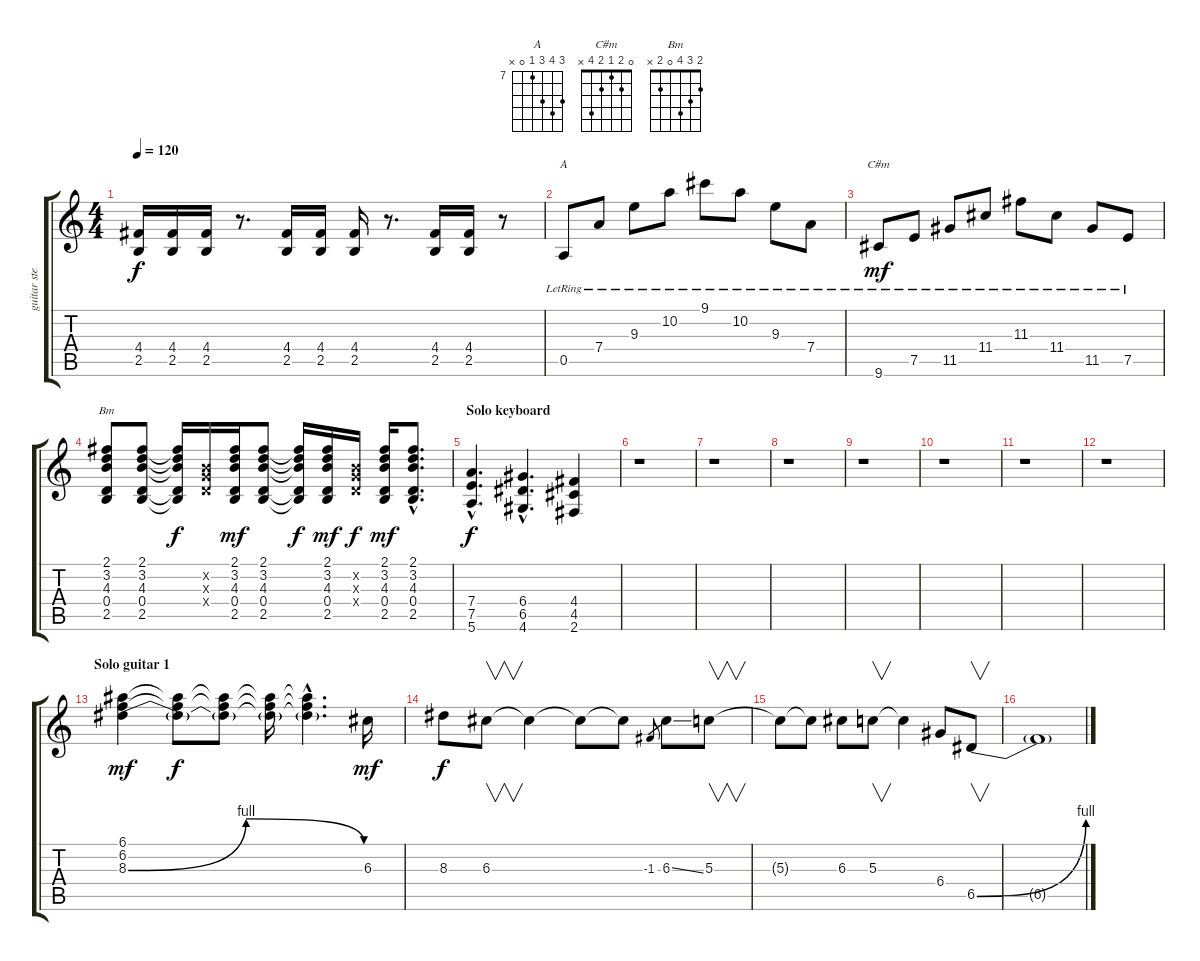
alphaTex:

\track ("guitar steel / over" "guitar ste") {instrument acousticguitarsteel}
\staff {score tabs}
\tuning (E4 B3 G3 D3 A2 E2) {hide}
\chord ("A" 9 10 9 7 0 x) {firstfret 7}
\chord ("C#m" 0 2 1 2 4 x)
\chord ("Bm" 2 3 4 0 2 x)
\ts (4 4)
\tempo 120
\clef g2
\ks c
(4.4 2.5).16{dy f} (4.4 2.5).16 (4.4 2.5).16 r.8{d} (4.4 2.5).16 (4.4 2.5).16 (4.4 2.5).16 r.8{d} (4.4 2.5).16 (4.4 2.5).16 r.8 |
0.5{lr}.8{ch "A"} 7.4{lr}.8 9.3{lr}.8 10.2{lr}.8 9.1{lr}.8 10.2{lr}.8 9.3{lr}.8 7.4{lr}.8 |
9.6{lr}.8{ch "C#m" dy mf} 7.5{lr}.8 11.5{lr}.8 11.4{lr}.8 11.3{lr}.8 11.4{lr}.8 11.5{lr}.8 7.5{lr}.8 |
(2.1 3.2 4.3 0.4 2.5).8{ch "Bm"} (2.1 3.2 4.3 0.4 2.5).8 (2.1{t} 3.2{t} 4.3{t} 0.4{t} 2.5{t}).16{dy f} (0.2{x} 0.3{x} 0.4{x}).16 (2.1 3.2 4.3 0.4 2.5).16{dy mf} (2.1 3.2 4.3 0.4 2.5).8 (2.1{t} 3.2{t} 4.3{t} 0.4{t} 2.5{t}).16{dy f} (2.1 3.2 4.3 0.4 2.5).16{dy mf} (0.2{x} 0.3{x} 0.4{x}).16{dy f} (2.1 3.2 4.3 0.4 2.5).16{dy mf} (2.1{hac} 3.2{hac} 4.3{hac} 0.4{hac} 2.5{hac}).8{d} |
\section ("" "Solo keyboard")
(7.4{hac} 7.5{hac} 5.6{hac}).4{d dy f} (6.4{hac} 6.5{hac} 4.6{hac}).4{d} (4.4 4.5 2.6).4 |
r.1 |
r.1 |
r.1 |
r.1 |
r.1 |
r.1 |
r.1 |
\section ("" "Solo guitar 1")
(6.1 6.2 8.3{be (bendrelease 0 0 30 4 51 4 60 0)}).4{dy mf volume 16 balance 8 instrument overdrivenguitar} (6.1{t} 6.2{t} 8.3{t}).8{dy f} (6.1{t} 6.2{t} 8.3{t}).8 (6.1{t} 6.2{t} 8.3{t}).16 (6.1{hac t} 6.2{hac t} 8.3{hac t}).4{d} 6.3.16{dy mf} |
8.3.8{dy f} 6.3.8{v} 6.3{t}.4 6.3{t}.8 6.3{t}.8 -1.3.8{gr} 6.3{ss}.8 5.3.8{v} |
5.3{t}.8 5.3{t}.8 6.3.8 5.3.8{v} 5.3{t}.4 6.4.8 6.5{be (bend 0 0 60 4)}.8{v} |
6.5{t}.1
